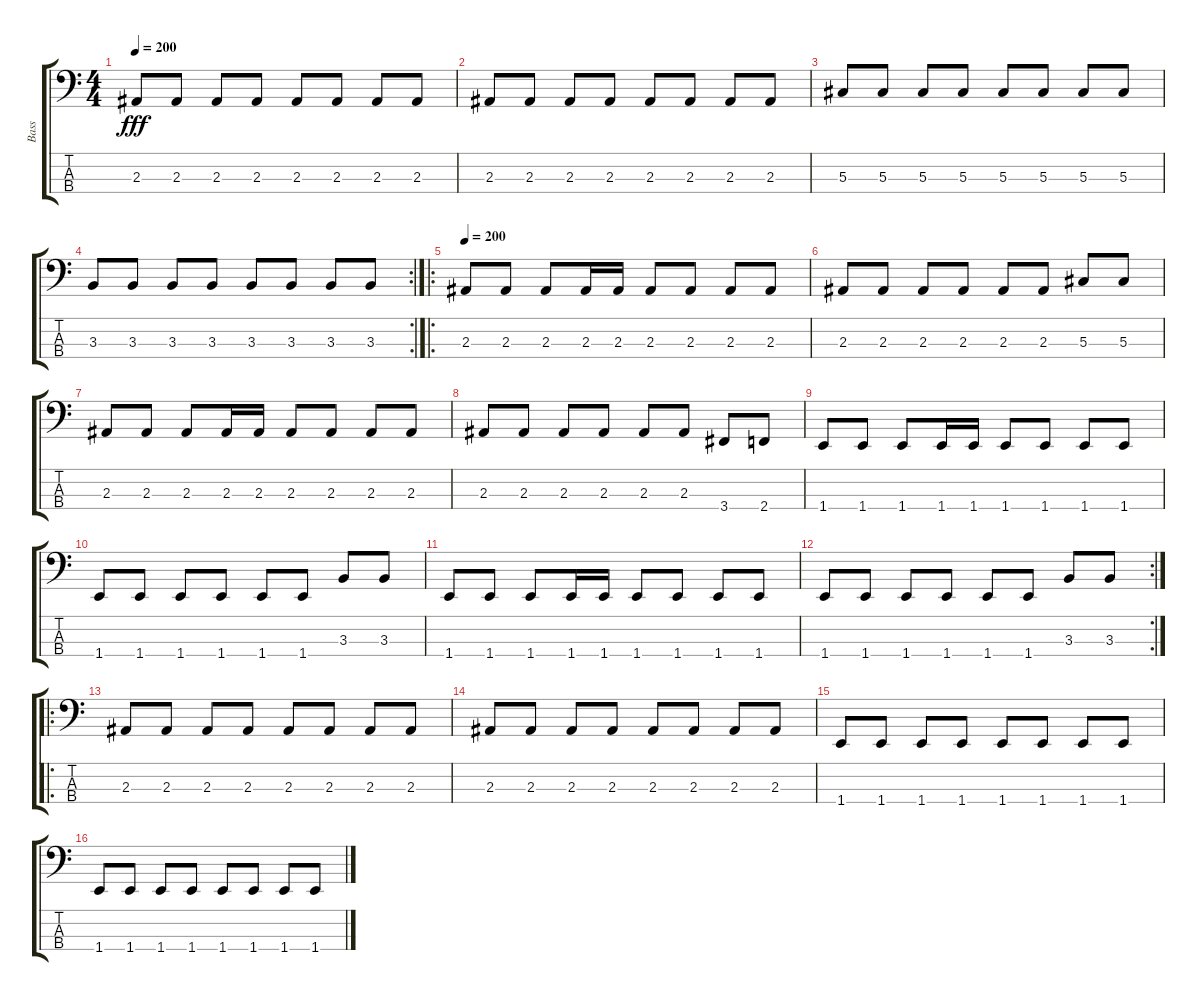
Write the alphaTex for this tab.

\track ("Bass" "Bass") {instrument electricbassfinger}
\staff {score tabs}
\tuning (Gb2 Db2 Ab1 Eb1) {hide}
\ts (4 4)
\tempo 200
\clef f4
\ks c
2.3.8{dy fff} 2.3.8 2.3.8 2.3.8 2.3.8 2.3.8 2.3.8 2.3.8 |
2.3.8 2.3.8 2.3.8 2.3.8 2.3.8 2.3.8 2.3.8 2.3.8 |
5.3.8 5.3.8 5.3.8 5.3.8 5.3.8 5.3.8 5.3.8 5.3.8 |
\rc 2
3.3.8 3.3.8 3.3.8 3.3.8 3.3.8 3.3.8 3.3.8 3.3.8 |
\ro
\tempo 200
2.3.8 2.3.8 2.3.8 2.3.16 2.3.16 2.3.8 2.3.8 2.3.8 2.3.8 |
2.3.8 2.3.8 2.3.8 2.3.8 2.3.8 2.3.8 5.3.8 5.3.8 |
2.3.8 2.3.8 2.3.8 2.3.16 2.3.16 2.3.8 2.3.8 2.3.8 2.3.8 |
2.3.8 2.3.8 2.3.8 2.3.8 2.3.8 2.3.8 3.4.8 2.4.8 |
1.4.8 1.4.8 1.4.8 1.4.16 1.4.16 1.4.8 1.4.8 1.4.8 1.4.8 |
1.4.8 1.4.8 1.4.8 1.4.8 1.4.8 1.4.8 3.3.8 3.3.8 |
1.4.8 1.4.8 1.4.8 1.4.16 1.4.16 1.4.8 1.4.8 1.4.8 1.4.8 |
\rc 2
1.4.8 1.4.8 1.4.8 1.4.8 1.4.8 1.4.8 3.3.8 3.3.8 |
\ro
2.3.8 2.3.8 2.3.8 2.3.8 2.3.8 2.3.8 2.3.8 2.3.8 |
2.3.8 2.3.8 2.3.8 2.3.8 2.3.8 2.3.8 2.3.8 2.3.8 |
1.4.8 1.4.8 1.4.8 1.4.8 1.4.8 1.4.8 1.4.8 1.4.8 |
1.4.8 1.4.8 1.4.8 1.4.8 1.4.8 1.4.8 1.4.8 1.4.8
